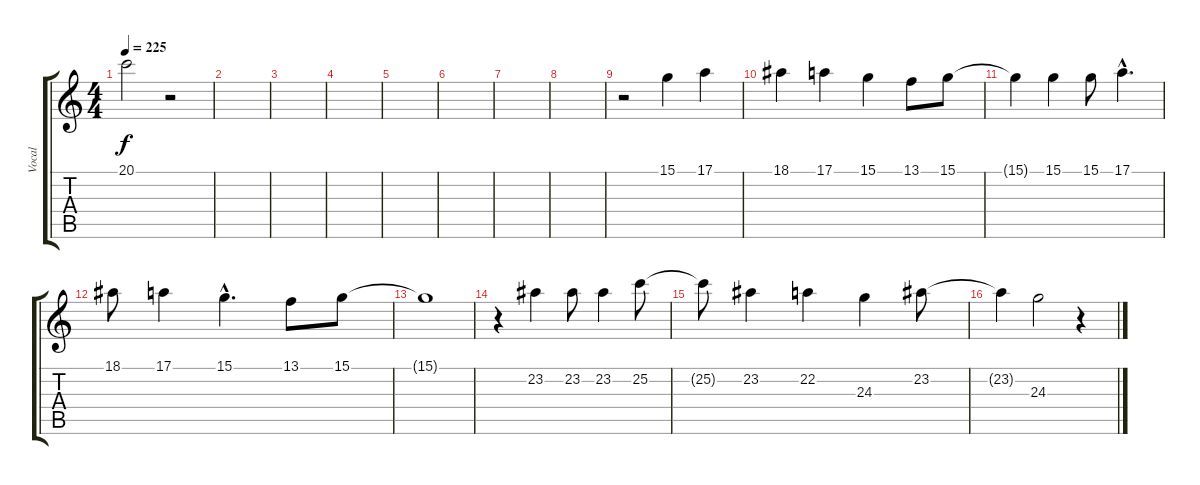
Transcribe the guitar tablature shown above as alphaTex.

\track ("Vocal" "Vocal") {instrument fx5brightness}
\staff {score tabs}
\tuning (E4 B3 G3 D3 A2 E2) {hide}
\ts (4 4)
\tempo 225
\clef g2
\ks c
20.1{t}.2{dy f} r.2 |
|
|
|
|
|
|
|
r.2 15.1.4 17.1.4 |
18.1.4 17.1.4 15.1.4 13.1.8 15.1.8 |
15.1{t}.4 15.1.4 15.1.8 17.1{hac}.4{d} |
18.1.8 17.1.4 15.1{hac}.4{d} 13.1.8 15.1.8 |
15.1{t}.1 |
r.4 23.2.4 23.2.8 23.2.4 25.2.8 |
25.2{t}.8 23.2.4 22.2.4 24.3.4 23.2.8 |
23.2{t}.4 24.3.2 r.4
